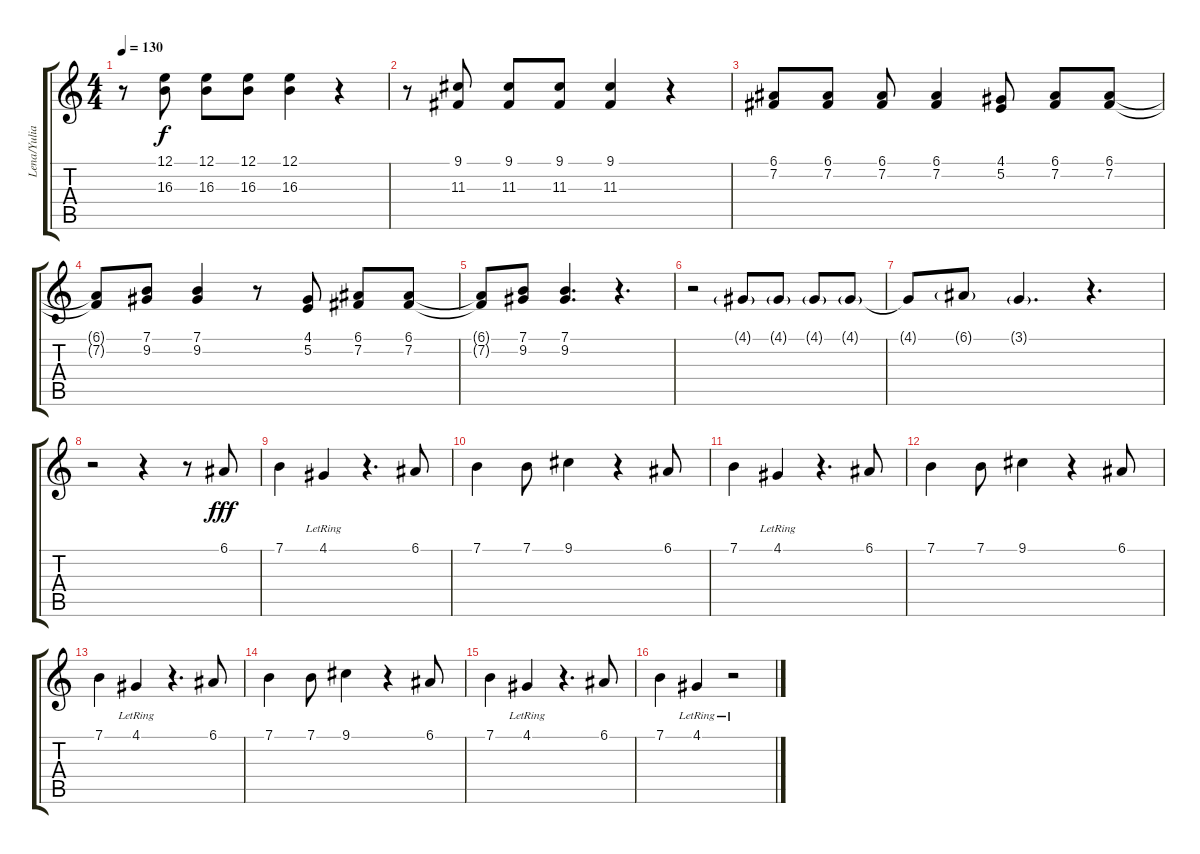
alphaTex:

\track ("Lena/Yulia" "Lena/Yulia") {instrument voiceoohs}
\staff {score tabs}
\tuning (E4 B3 G3 D3 A2 E2) {hide}
\ts (4 4)
\tempo 130
\clef g2
\ks c
r.8{dy f} (12.1 16.3).8 (12.1 16.3).8 (12.1 16.3).8 (12.1 16.3).4 r.4 |
r.8 (9.1 11.3).8 (9.1 11.3).8 (9.1 11.3).8 (9.1 11.3).4 r.4 |
(6.1 7.2).8 (6.1 7.2).8 (6.1 7.2).8 (6.1 7.2).4 (4.1 5.2).8 (6.1 7.2).8 (6.1 7.2).8 |
(6.1{t} 7.2{t}).8 (7.1 9.2).8 (7.1 9.2).4 r.8 (4.1 5.2).8 (6.1 7.2).8 (6.1 7.2).8 |
(6.1{t} 7.2{t}).8 (7.1 9.2).8 (7.1 9.2).4{d} r.4{d} |
r.2 4.1{g}.8 4.1{g}.8 4.1{g}.8 4.1{g}.8 |
4.1{t}.8 6.1{g}.8 3.1{g}.4{d} r.4{d} |
r.2 r.4 r.8 6.1.8{dy fff} |
7.1.4 4.1{lr}.4 r.4{d} 6.1.8 |
7.1.4 7.1.8 9.1.4 r.4 6.1.8 |
7.1.4 4.1{lr}.4 r.4{d} 6.1.8 |
7.1.4 7.1.8 9.1.4 r.4 6.1.8 |
7.1.4 4.1{lr}.4 r.4{d} 6.1.8 |
7.1.4 7.1.8 9.1.4 r.4 6.1.8 |
7.1.4 4.1{lr}.4 r.4{d} 6.1.8 |
7.1.4 4.1{lr}.4 r.2
